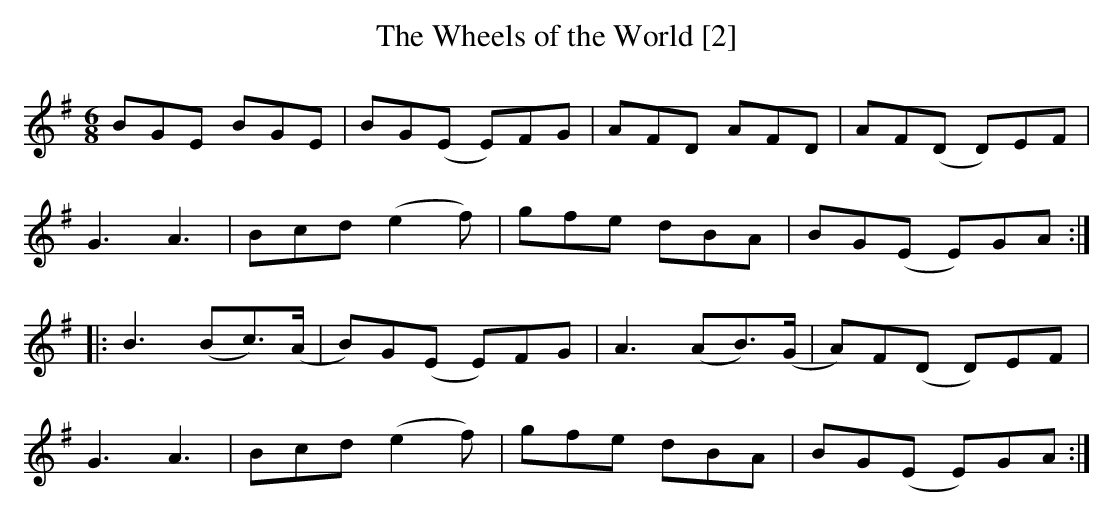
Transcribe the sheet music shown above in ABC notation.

X:1
T:Wheels of the World [2], The
M:6/8
L:1/8
K:Emin
BGE BGE|BG(E E)FG|AFD AFD|AF(D D)EF|
G3A3|Bcd (e2f)|gfe dBA|BG(E E)GA:|
|:B3 (Bc)>(A|B)G(E E)FG|A3 (AB>)(G|A)F(D D)EF|
G3A3|Bcd (e2f)|gfe dBA|BG(E E)GA:|]
